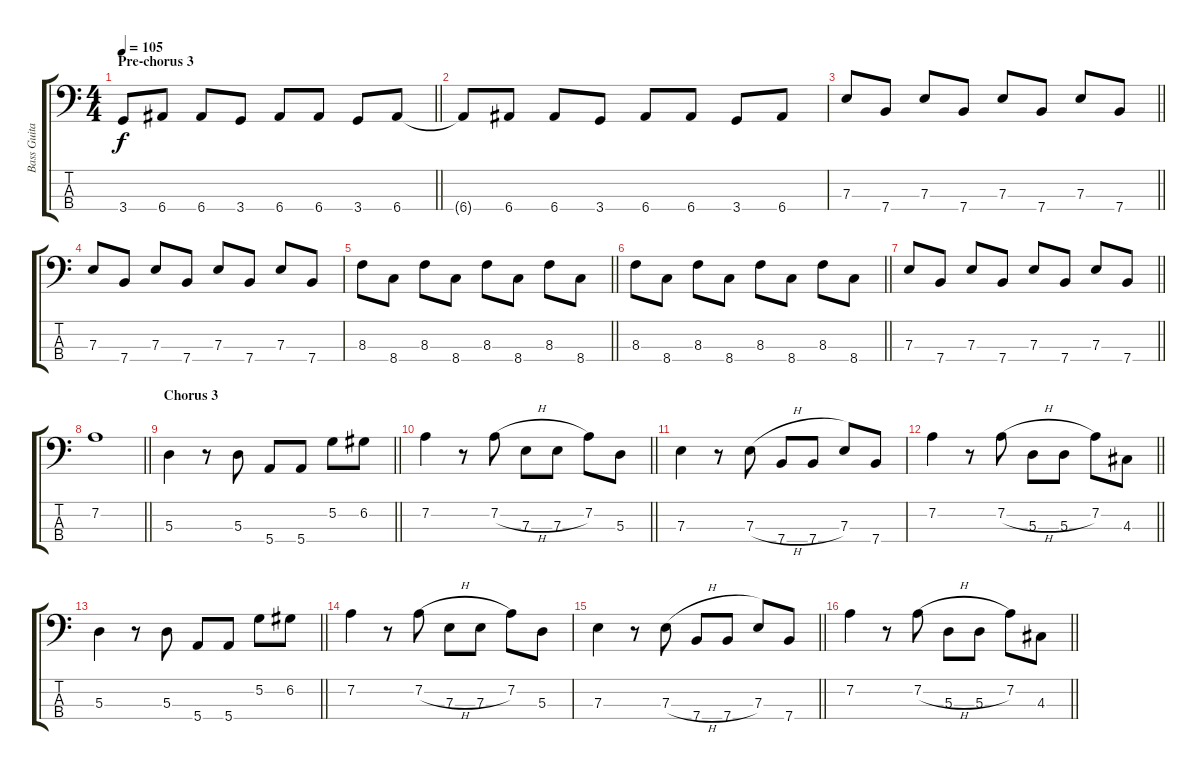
\track ("Bass Guitar" "Bass Guita") {instrument electricbasspick}
\staff {score tabs}
\tuning (G2 D2 A1 E1) {hide}
\ts (4 4)
\section ("" "Pre-chorus 3")
\tempo 105
\clef f4
\barLineRight lightlight
\ks aminor
3.4.8{dy f} 6.4.8 6.4.8 3.4.8 6.4.8 6.4.8 3.4.8 6.4.8 |
6.4{t}.8 6.4.8 6.4.8 3.4.8 6.4.8 6.4.8 3.4.8 6.4.8 |
\barLineRight lightlight
7.3.8 7.4.8 7.3.8 7.4.8 7.3.8 7.4.8 7.3.8 7.4.8 |
7.3.8 7.4.8 7.3.8 7.4.8 7.3.8 7.4.8 7.3.8 7.4.8 |
\barLineRight lightlight
8.3.8 8.4.8 8.3.8 8.4.8 8.3.8 8.4.8 8.3.8 8.4.8 |
\barLineRight lightlight
8.3.8 8.4.8 8.3.8 8.4.8 8.3.8 8.4.8 8.3.8 8.4.8 |
\barLineRight lightlight
7.3.8 7.4.8 7.3.8 7.4.8 7.3.8 7.4.8 7.3.8 7.4.8 |
\barLineRight lightlight
7.2.1 |
\section ("" "Chorus 3")
\barLineRight lightlight
5.3.4 r.8 5.3.8 5.4.8 5.4.8 5.2.8 6.2.8 |
\barLineRight lightlight
7.2.4 r.8 7.2{h}.8 7.3.8 7.3.8 7.2.8 5.3.8 |
7.3.4 r.8 7.3{h}.8 7.4.8 7.4.8 7.3.8 7.4.8 |
\barLineRight lightlight
7.2.4 r.8 7.2{h}.8 5.3.8 5.3.8 7.2.8 4.3.8 |
\barLineRight lightlight
5.3.4 r.8 5.3.8 5.4.8 5.4.8 5.2.8 6.2.8 |
7.2.4 r.8 7.2{h}.8 7.3.8 7.3.8 7.2.8 5.3.8 |
\barLineRight lightlight
7.3.4 r.8 7.3{h}.8 7.4.8 7.4.8 7.3.8 7.4.8 |
\barLineRight lightlight
7.2.4 r.8 7.2{h}.8 5.3.8 5.3.8 7.2.8 4.3.8
